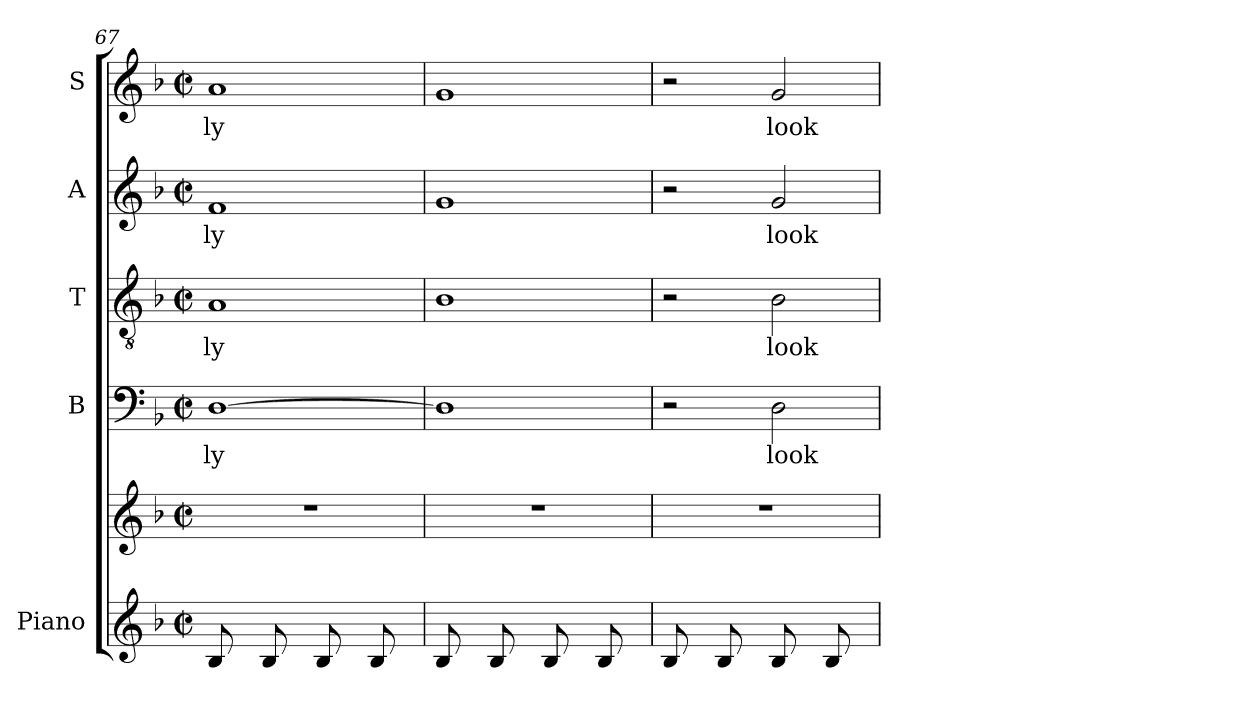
**kern	**kern	**kern	**text	**kern	**text	**kern	**text	**kern	**text
*part5	*part5	*part4	*part4	*part3	*part3	*part2	*part2	*part1	*part1
*staff6	*staff5	*staff4	*staff4	*staff3	*staff3	*staff2	*staff2	*staff1	*staff1
*I"Piano	*	*I"B	*	*I"T	*	*I"A	*	*I"S	*
*clefG2	*clefG2	*clefF4	*	*clefGv2	*	*clefG2	*	*clefG2	*
*k[b-]	*k[b-]	*k[b-]	*	*k[b-]	*	*k[b-]	*	*k[b-]	*
*F:	*F:	*F:	*	*F:	*	*F:	*	*F:	*
*M2/2	*M2/2	*M2/2	*	*M2/2	*	*M2/2	*	*M2/2	*
*met(c|)	*met(c|)	*met(c|)	*	*met(c|)	*	*met(c|)	*	*met(c|)	*
=67	=67	=67	=67	=67	=67	=67	=67	=67	=67
*	*^	*	*	*	*	*	*	*	*
!	!	!	!	!LO:LY:b	!	!LO:LY:b	!	!LO:LY:b	!	!LO:LY:b
8B-/L	1r	8ryy	[>1D	-ly	1A	-ly	1f	-ly	1a	-ly
8ryy	.	8g\J	.	.	.	.	.	.	.	.
8B-/L	.	8ryy	.	.	.	.	.	.	.	.
8ryy	.	8g\J	.	.	.	.	.	.	.	.
8B-/L	.	8ryy	.	.	.	.	.	.	.	.
8ryy	.	8g\J	.	.	.	.	.	.	.	.
8B-/L	.	8ryy	.	.	.	.	.	.	.	.
8ryy	.	8g\J	.	.	.	.	.	.	.	.
=68	=68	=68	=68	=68	=68	=68	=68	=68	=68	=68
8B-/L	1r	8ryy	1D]	.	1B-	.	1g	.	1g	.
8ryy	.	8g\J	.	.	.	.	.	.	.	.
8B-/L	.	8ryy	.	.	.	.	.	.	.	.
8ryy	.	8g\J	.	.	.	.	.	.	.	.
8B-/L	.	8ryy	.	.	.	.	.	.	.	.
8ryy	.	8g\J	.	.	.	.	.	.	.	.
8B-/L	.	8ryy	.	.	.	.	.	.	.	.
8ryy	.	8g\J	.	.	.	.	.	.	.	.
!!LO:LB:g=z
=69	=69	=69	=69	=69	=69	=69	=69	=69	=69	=69
8B-/L	1r	8ryy	2r	.	2r	.	2r	.	2r	.
8ryy	.	8g\J	.	.	.	.	.	.	.	.
8B-/L	.	8ryy	.	.	.	.	.	.	.	.
8ryy	.	8g\J	.	.	.	.	.	.	.	.
!	!	!	!	!LO:LY:b	!	!LO:LY:b	!	!LO:LY:b	!	!LO:LY:b
8B-/L	.	8ryy	2D\	look	2B-\	look	2g/	look	2g/	look
8ryy	.	8g\J	.	.	.	.	.	.	.	.
8B-/L	.	8ryy	.	.	.	.	.	.	.	.
8ryy	.	8g\J	.	.	.	.	.	.	.	.
*	*v	*v	*	*	*	*	*	*	*	*
=	=	=	=	=	=	=	=	=	=
*-	*-	*-	*-	*-	*-	*-	*-	*-	*-
